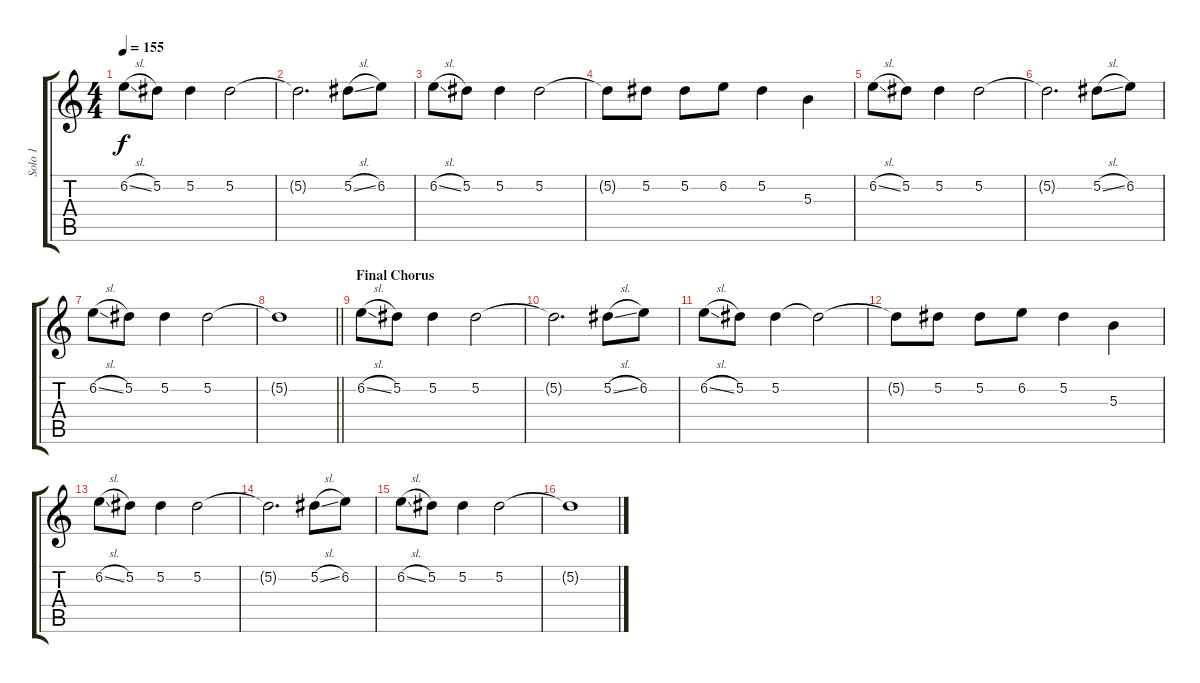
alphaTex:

\track ("Solo 1" "Solo 1") {instrument distortionguitar}
\staff {score tabs}
\tuning (Eb4 Bb3 Gb3 Db3 Ab2 Eb2) {hide}
\ts (4 4)
\tempo 155
\clef g2
\ks c
6.2{sl}.8{dy f} 5.2.8 5.2.4 5.2.2 |
5.2{t}.2{d} 5.2{sl}.8 6.2.8 |
6.2{sl}.8 5.2.8 5.2.4 5.2.2 |
5.2{t}.8 5.2.8 5.2.8 6.2.8 5.2.4 5.3.4 |
6.2{sl}.8 5.2.8 5.2.4 5.2.2 |
5.2{t}.2{d} 5.2{sl}.8 6.2.8 |
6.2{sl}.8 5.2.8 5.2.4 5.2.2 |
\barLineRight lightlight
5.2{t}.1 |
\section ("" "Final Chorus")
6.2{sl}.8 5.2.8 5.2.4 5.2.2 |
5.2{t}.2{d} 5.2{sl}.8 6.2.8 |
6.2{sl}.8 5.2.8 5.2.4 5.2{t}.2 |
5.2{t}.8 5.2.8 5.2.8 6.2.8 5.2.4 5.3.4 |
6.2{sl}.8 5.2.8 5.2.4 5.2.2 |
5.2{t}.2{d} 5.2{sl}.8 6.2.8 |
6.2{sl}.8 5.2.8 5.2.4 5.2.2 |
5.2{t}.1
